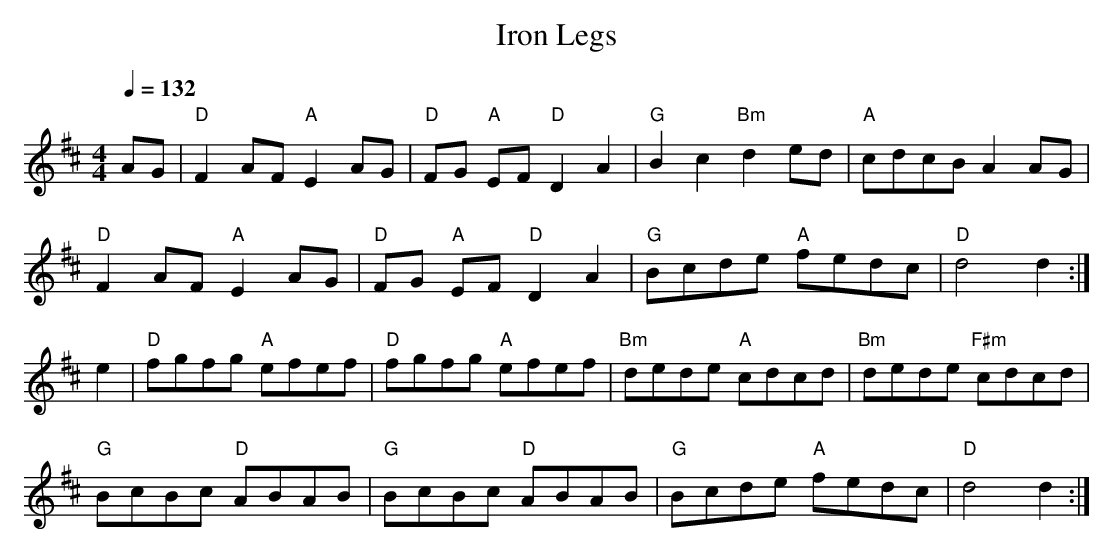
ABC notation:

X:1
T: Iron Legs
M: 4/4
L: 1/4
Q: 1/4=132
K: D
A/G/ |\
"D" F A/F/ "A" E A/G/ | "D" F/G/ "A" E/F/ "D" D A |\
"G" B c "Bm" d e/d/ | "A" c/d/c/B/ A A/G/ |
"D" F A/F/ "A" E A/G/ | "D" F/G/ "A" E/F/ "D" D A |\
"G" B/c/d/e/ "A" f/e/d/c/ | "D" d2 d :|
e |\
"D" f/g/f/g/ "A" e/f/e/f/ | "D" f/g/f/g/ "A" e/f/e/f/ |\
"Bm" d/e/d/e/ "A" c/d/c/d/ | "Bm" d/e/d/e/ "F#m" c/d/c/d/ |
"G" B/c/B/c/ "D" A/B/A/B/ | "G" B/c/B/c/ "D" A/B/A/B/ |\
"G" B/c/d/e/ "A" f/e/d/c/ | "D" d2 d :|
